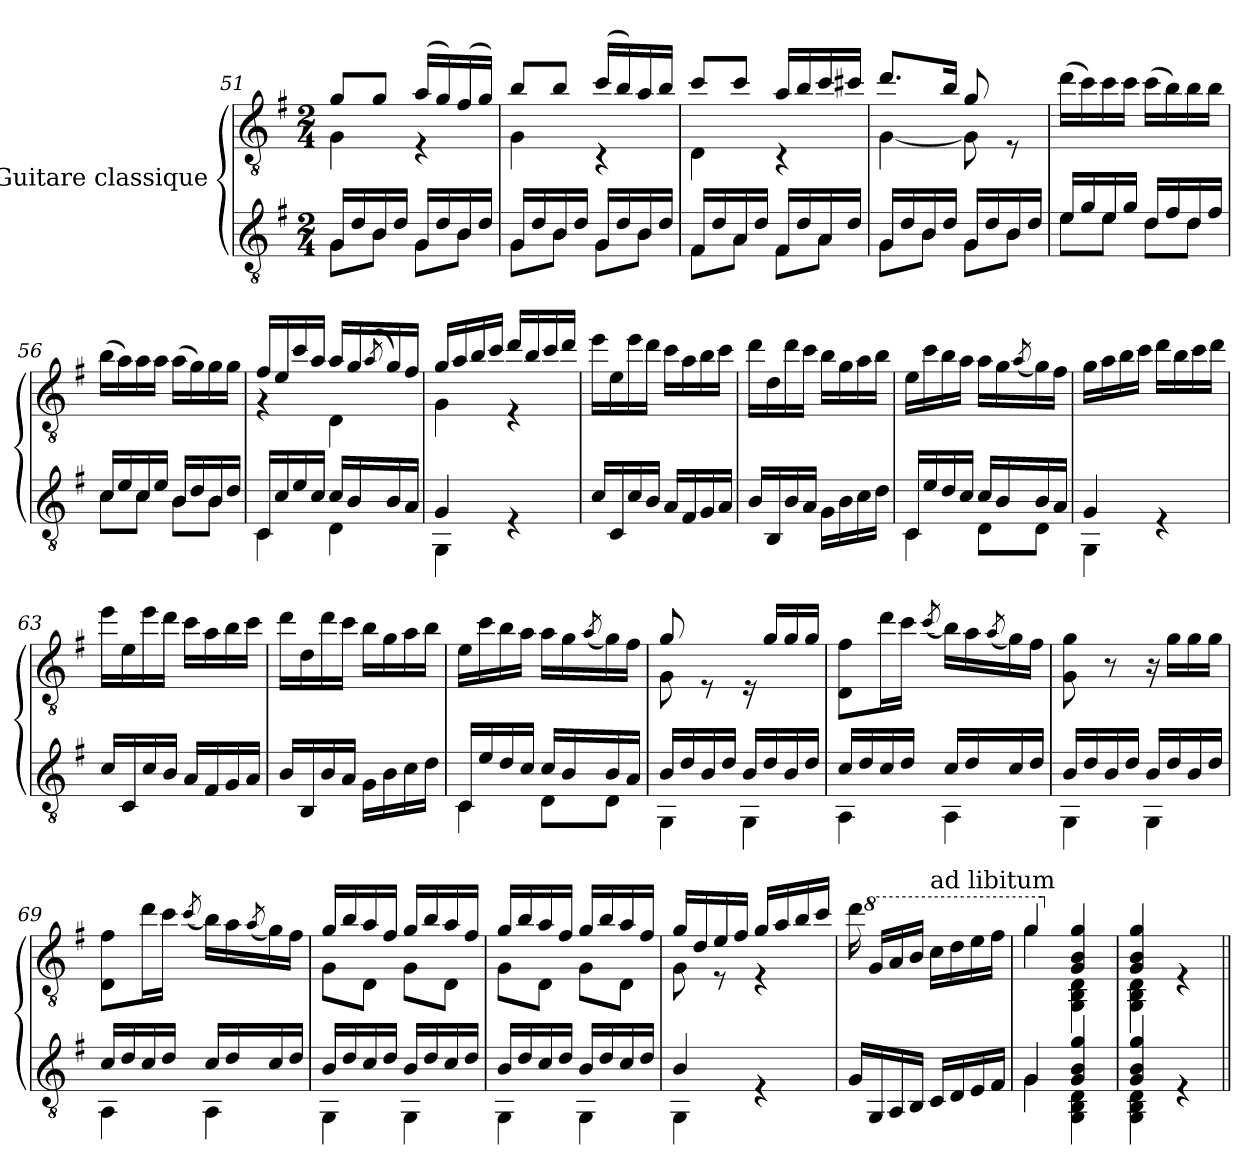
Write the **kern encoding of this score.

**kern	**dynam	**kern	**dynam
*part2	*part2	*part1	*part1
*staff2	*staff2	*staff1	*staff1
*I"Guitare classique	*	*I"Guitare classique	*
*clefGv2	*	*clefGv2	*
*k[f#]	*	*k[f#]	*
*M2/4	*	*M2/4	*
=51	=51	=51	=51
*^	*	*^	*
!	!	!LO:DY:b	!	!	!LO:DY:b
16G/LL	8G\L	other-dynamics	8g/L	4G\	other-dynamics
16d/	.	.	.	.	.
16B/	8B\J	.	8g/J	.	.
16d/JJ	.	.	.	.	.
16G/LL	8G\L	.	(16a/LL	4r	.
16d/	.	.	16g/)	.	.
16B/	8B\J	.	(16f#/	.	.
16d/JJ	.	.	16g/JJ)	.	.
!!LO:LB:g=z	!!
=52	=52	=52	=52	=52	=52
16G/LL	8G\L	.	8b/L	4G\	.
16d/	.	.	.	.	.
16B/	8B\J	.	8b/J	.	.
16d/JJ	.	.	.	.	.
16G/LL	8G\L	.	(16cc/LL	4r	.
16d/	.	.	16b/)	.	.
16B/	8B\J	.	16a/	.	.
16d/JJ	.	.	16b/JJ	.	.
=53	=53	=53	=53	=53	=53
16F#/LL	8F#\L	.	8cc/L	4D\	.
16d/	.	.	.	.	.
16A/	8A\J	.	8cc/J	.	.
16d/JJ	.	.	.	.	.
16F#/LL	8F#\L	.	16a/LL	4r	.
16d/	.	.	16b/	.	.
16A/	8A\J	.	16cc/	.	.
16d/JJ	.	.	16cc#X/JJ	.	.
=54	=54	=54	=54	=54	=54
16G/LL	8G\L	.	8.dd/L	[4G\	.
16d/	.	.	.	.	.
16B/	8B\J	.	.	.	.
16d/JJ	.	.	16b/Jk	.	.
16G/LL	8G\L	.	8g/	8G\]	.
16d/	.	.	.	.	.
16B/	8B\J	.	8rE	8ryy	.
16d/JJ	.	.	.	.	.
*	*	*	*v	*v	*
=55	=55	=55	=55	=55
16e/LL	8e\L	.	(16dd\LL	.
16g/	.	.	16cc\)	.
16e/	8e\J	.	16cc\	.
16g/JJ	.	.	16cc\JJ	.
16d/LL	8d\L	.	(16cc\LL	.
16f#/	.	.	16b\)	.
16d/	8d\J	.	16b\	.
16f#/JJ	.	.	16b\JJ	.
!!LO:LB:g=z
=56	=56	=56	=56	=56
16c/LL	8c\L	.	(16b\LL	.
16e/	.	.	16a\)	.
16c/	8c\J	.	16a\	.
16e/JJ	.	.	16a\JJ	.
16B/LL	8B\L	.	(16a\LL	.
16d/	.	.	16g\)	.
16B/	8B\J	.	16g\	.
16d/JJ	.	.	16g\JJ	.
=57	=57	=57	=57	=57
*	*	*	*^	*
16C/LL	4C\	.	16f#/LL	4rG	.
16c/	.	.	16e/	.	.
16e/	.	.	16cc/	.	.
16c/JJ	.	.	16a/JJ	.	.
16c/LL	4D\	.	16a/LL	4D\	.
16B/	.	.	16g/	.	.
.	.	.	(8qa/	.	.
16B/	.	.	16g/)	.	.
16A/JJ	.	.	16f#/JJ	.	.
=58	=58	=58	=58	=58	=58
!	!	!	!	!	!LO:DY:b
4G/	4GG\	.	16g/LL	4G\	other-dynamics
.	.	.	16a/	.	.
.	.	.	16b/	.	.
.	.	.	16cc/JJ	.	.
4rE	4rEyy	.	16dd/LL	4r	.
.	.	.	16b/	.	.
.	.	.	16cc/	.	.
.	.	.	16dd/JJ	.	.
*v	*v	*	*	*	*
*	*	*v	*v	*
=59	=59	=59	=59
!	!LO:DY:b	!	!
16c/LL	other-dynamics	16ee\LL	.
16C/	.	16e\	.
16c/	.	16ee\	.
16B/JJ	.	16dd\JJ	.
16A/LL	.	16cc\LL	.
16F#/	.	16a\	.
16G/	.	16b\	.
16A/JJ	.	16cc\JJ	.
!!LO:PB:g=z
=60	=60	=60	=60
16B/LL	.	16dd\LL	.
16BB/	.	16d\	.
16B/	.	16dd\	.
16A/JJ	.	16cc\JJ	.
16G\LL	.	16b\LL	.
16B\	.	16g\	.
16c\	.	16a\	.
16d\JJ	.	16b\JJ	.
=61	=61	=61	=61
*^	*	*	*
16C/LL	4C\	.	16e\LL	.
16e/	.	.	16cc\	.
16d/	.	.	16b\	.
16c/JJ	.	.	16a\JJ	.
16c/LL	8D\L	.	16a\LL	.
16B/	.	.	16g\	.
.	.	.	(>8qa/	.
16B/	8D\J	.	16g\)	.
16A/JJ	.	.	16f#\JJ	.
=62	=62	=62	=62	=62
4G/	4GG\	.	16g\LL	.
.	.	.	16a\	.
.	.	.	16b\	.
.	.	.	16cc\JJ	.
4rE	4rEyy	.	16dd\LL	.
.	.	.	16b\	.
.	.	.	16cc\	.
.	.	.	16dd\JJ	.
*v	*v	*	*	*
=63	=63	=63	=63
16c/LL	.	16ee\LL	.
16C/	.	16e\	.
16c/	.	16ee\	.
16B/JJ	.	16dd\JJ	.
16A/LL	.	16cc\LL	.
16F#/	.	16a\	.
16G/	.	16b\	.
16A/JJ	.	16cc\JJ	.
!!LO:LB:g=z
=64	=64	=64	=64
16B/LL	.	16dd\LL	.
16BB/	.	16d\	.
16B/	.	16dd\	.
16A/JJ	.	16cc\JJ	.
16G\LL	.	16b\LL	.
16B\	.	16g\	.
16c\	.	16a\	.
16d\JJ	.	16b\JJ	.
=65	=65	=65	=65
*^	*	*	*
16C/LL	4C\	.	16e\LL	.
16e/	.	.	16cc\	.
16d/	.	.	16b\	.
16c/JJ	.	.	16a\JJ	.
16c/LL	8D\L	.	16a\LL	.
16B/	.	.	16g\	.
.	.	.	(8qa/	.
16B/	8D\J	.	16g\)	.
16A/JJ	.	.	16f#\JJ	.
=66	=66	=66	=66	=66
*	*	*	*^	*
!	!	!LO:DY:b	!	!	!
16B/LL	4GG\	other-dynamics	8g/	8G\	.
16d/	.	.	.	.	.
16B/	.	.	8rE	8ryy	.
16d/JJ	.	.	.	.	.
16B/LL	4GG\	.	16rE	4ryy	.
!	!	!	!	!	!LO:DY:b
16d/	.	.	16g/LL	.	other-dynamics
16B/	.	.	16g/	.	.
16d/JJ	.	.	16g/JJ	.	.
*	*	*	*v	*v	*
=67	=67	=67	=67	=67
16c/LL	4AA\	.	8D\ 8f#\L	.
16d/	.	.	.	.
16c/	.	.	16dd\L	.
16d/JJ	.	.	16cc\JJ	.
.	.	.	(>8qcc/	.
16c/LL	4AA\	.	16b\LL)	.
16d/	.	.	16a\	.
.	.	.	(>8qa/	.
16c/	.	.	16g\)	.
16d/JJ	.	.	16f#\JJ	.
=68	=68	=68	=68	=68
16B/LL	4GG\	.	8G\ 8g\	.
16d/	.	.	.	.
16B/	.	.	8r	.
16d/JJ	.	.	.	.
16B/LL	4GG\	.	16r	.
16d/	.	.	16g\LL	.
16B/	.	.	16g\	.
16d/JJ	.	.	16g\JJ	.
!!LO:LB:g=z
=69	=69	=69	=69	=69
16c/LL	4AA\	.	8D\ 8f#\L	.
16d/	.	.	.	.
16c/	.	.	16dd\L	.
16d/JJ	.	.	16cc\JJ	.
.	.	.	(>8qcc/	.
16c/LL	4AA\	.	16b\LL)	.
16d/	.	.	16a\	.
.	.	.	(>8qa/	.
16c/	.	.	16g\)	.
16d/JJ	.	.	16f#\JJ	.
=70	=70	=70	=70	=70
*	*	*	*^	*
16B/LL	4GG\	.	16g/LL	8G\L	.
16d/	.	.	16b/	.	.
16c/	.	.	16a/	8D\J	.
16d/JJ	.	.	16f#/JJ	.	.
16B/LL	4GG\	.	16g/LL	8G\L	.
16d/	.	.	16b/	.	.
16c/	.	.	16a/	8D\J	.
16d/JJ	.	.	16f#/JJ	.	.
=71	=71	=71	=71	=71	=71
16B/LL	4GG\	.	16g/LL	8G\L	.
16d/	.	.	16b/	.	.
16c/	.	.	16a/	8D\J	.
16d/JJ	.	.	16f#/JJ	.	.
16B/LL	4GG\	.	16g/LL	8G\L	.
16d/	.	.	16b/	.	.
16c/	.	.	16a/	8D\J	.
16d/JJ	.	.	16f#/JJ	.	.
=72	=72	=72	=72	=72	=72
4B/	4GG\	.	16g/LL	8G\	.
.	.	.	16d/	.	.
.	.	.	16e/	8r	.
.	.	.	16f#/JJ	.	.
4rE	4rGyy	.	16g/LL	4r	.
.	.	.	16a/	.	.
.	.	.	16b/	.	.
.	.	.	16cc/JJ	.	.
*v	*v	*	*	*	*
*	*	*v	*v	*
!!LO:LB:g=z
=73	=73	=73	=73
!	!LO:DY:b	!	!
16G/LL	other-dynamics	16dd\	.
*	*	*8va	*
16GG/	.	16g/LL	.
16AA/	.	16a/	.
16BB/JJ	.	16b/JJ	.
!	!	!LO:TX:a:t=ad libitum	!
16C/LL	.	16cc\LL	.
16D/	.	16dd\	.
16E/	.	16ee\	.
16F#/JJ	.	16ff#\JJ	.
=74	=74	=74	=74
*^	*	*^	*
4G/	4G\	.	4gg/	4gg\	.
*	*	*	*X8va	*	*
4G/ 4B/ 4g/	4GG\ 4BB\ 4D\	.	4G/ 4B/ 4g/	4GG\ 4BB\ 4D\	.
=75	=75	=75	=75	=75	=75
4G/ 4B/ 4g/	4GG\ 4BB\ 4D\	.	4G/ 4B/ 4g/	4GG\ 4BB\ 4D\	.
4rE	4ryy	.	4rE	4ryy	.
*v	*v	*	*	*	*
*	*	*v	*v	*
=||	=||	=||	=||
*-	*-	*-	*-
